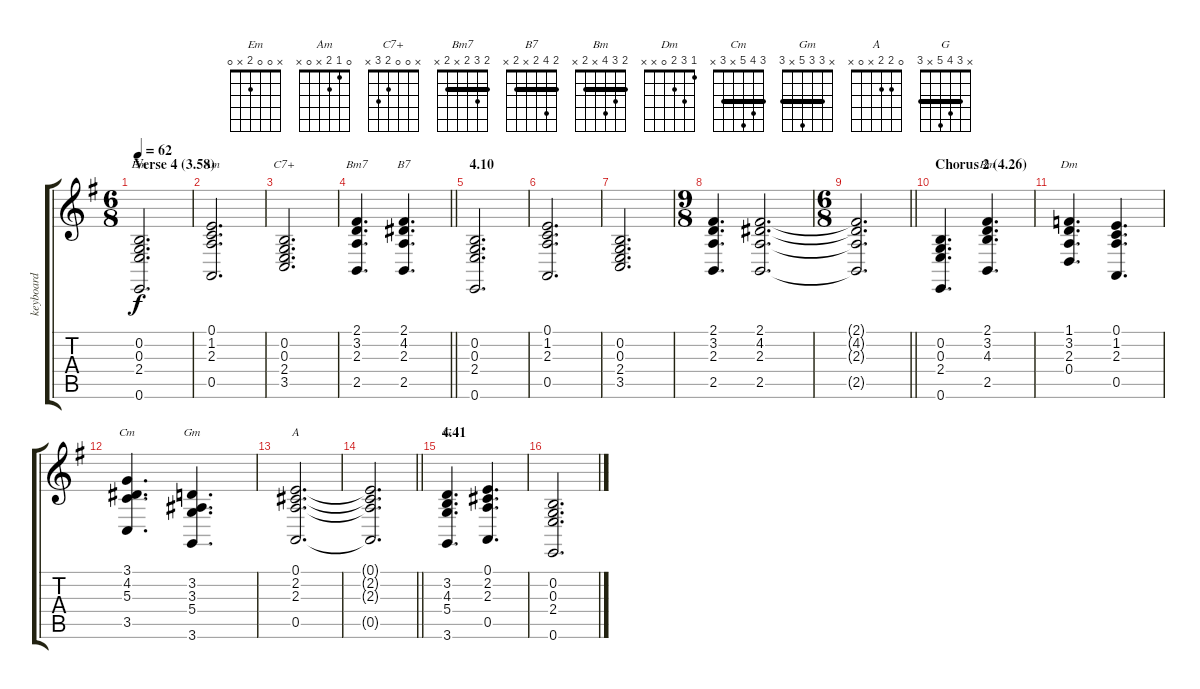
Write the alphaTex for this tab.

\track ("keyboard" "keyboard") {instrument stringensemble1}
\staff {score tabs}
\tuning (E4 B3 G3 D3 A2 E2) {hide}
\chord ("Em" x 0 0 2 x 0)
\chord ("Am" 0 1 2 x 0 x)
\chord ("C7+" x 0 0 2 3 x)
\chord ("Bm7" 2 3 2 x 2 x) {barre 2}
\chord ("B7" 2 4 2 x 2 x) {barre 2}
\chord ("Bm" 2 3 4 x 2 x) {barre 2}
\chord ("Dm" 1 3 2 0 x x)
\chord ("Cm" 3 4 5 x 3 x) {barre 3}
\chord ("Gm" x 3 3 5 x 3) {barre 3}
\chord ("A" 0 2 2 x 0 x)
\chord ("G" x 3 4 5 x 3) {barre 3}
\ts (6 8)
\section ("" "Verse 4 (3.58)")
\tempo 62
\clef g2
\ks g
(0.2 0.3 2.4 0.6).2{d ch "Em" dy f} |
(0.1 1.2 2.3 0.5).2{d ch "Am"} |
(0.2 0.3 2.4 3.5).2{d ch "C7+"} |
\barLineRight lightlight
(2.1 3.2 2.3 2.5).4{d ch "Bm7"} (2.1 4.2 2.3 2.5).4{d ch "B7"} |
\section ("" "4.10")
(0.2 0.3 2.4 0.6).2{d} |
(0.1 1.2 2.3 0.5).2{d} |
(0.2 0.3 2.4 3.5).2{d} |
\ts (9 8)
(2.1 3.2 2.3 2.5).4{d} (2.1 4.2 2.3 2.5).2{d} |
\ts (6 8)
\barLineRight lightlight
(2.1{t} 4.2{t} 2.3{t} 2.5{t}).2{d} |
\section ("" "Chorus 2 (4.26)")
(0.2 0.3 2.4 0.6).4{d} (2.1 3.2 4.3 2.5).4{d ch "Bm"} |
(1.1 3.2 2.3 0.4).4{d ch "Dm"} (0.1 1.2 2.3 0.5).4{d} |
(3.1 4.2 5.3 3.5).4{d ch "Cm"} (3.2 3.3 5.4 3.6).4{d ch "Gm"} |
(0.1 2.2 2.3 0.5).2{d ch "A"} |
\barLineRight lightlight
(0.1{t} 2.2{t} 2.3{t} 0.5{t}).2{d} |
\section ("" "4.41")
(3.2 4.3 5.4 3.6).4{d ch "G"} (0.1 2.2 2.3 0.5).4{d} |
(0.2 0.3 2.4 0.6).2{d}
